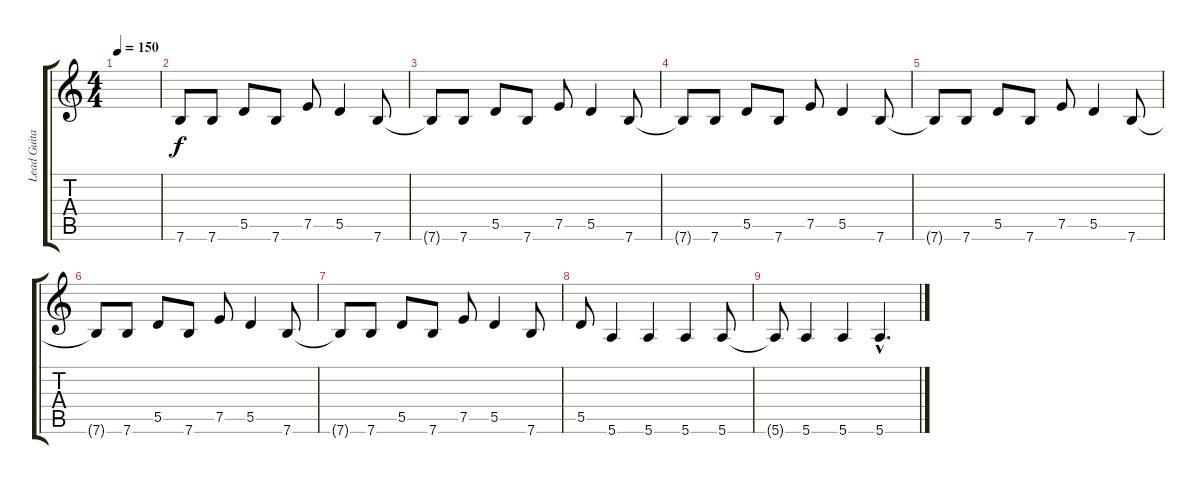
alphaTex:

\track ("Lead Guitar" "Lead Guita") {instrument distortionguitar}
\staff {score tabs}
\tuning (E4 B3 G3 D3 A2 E2) {hide}
\ts (4 4)
\tempo 150
\clef g2
\ks c
|
7.6.8 7.6.8 5.5.8 7.6.8 7.5.8 5.5.4 7.6.8 |
7.6{t}.8 7.6.8 5.5.8 7.6.8 7.5.8 5.5.4 7.6.8 |
7.6{t}.8 7.6.8 5.5.8 7.6.8 7.5.8 5.5.4 7.6.8 |
7.6{t}.8 7.6.8 5.5.8 7.6.8 7.5.8 5.5.4 7.6.8 |
7.6{t}.8 7.6.8 5.5.8 7.6.8 7.5.8 5.5.4 7.6.8 |
7.6{t}.8 7.6.8 5.5.8 7.6.8 7.5.8 5.5.4 7.6.8 |
5.5.8 5.6.4 5.6.4 5.6.4 5.6.8 |
5.6{t}.8 5.6.4 5.6.4 5.6{hac}.4{d}
